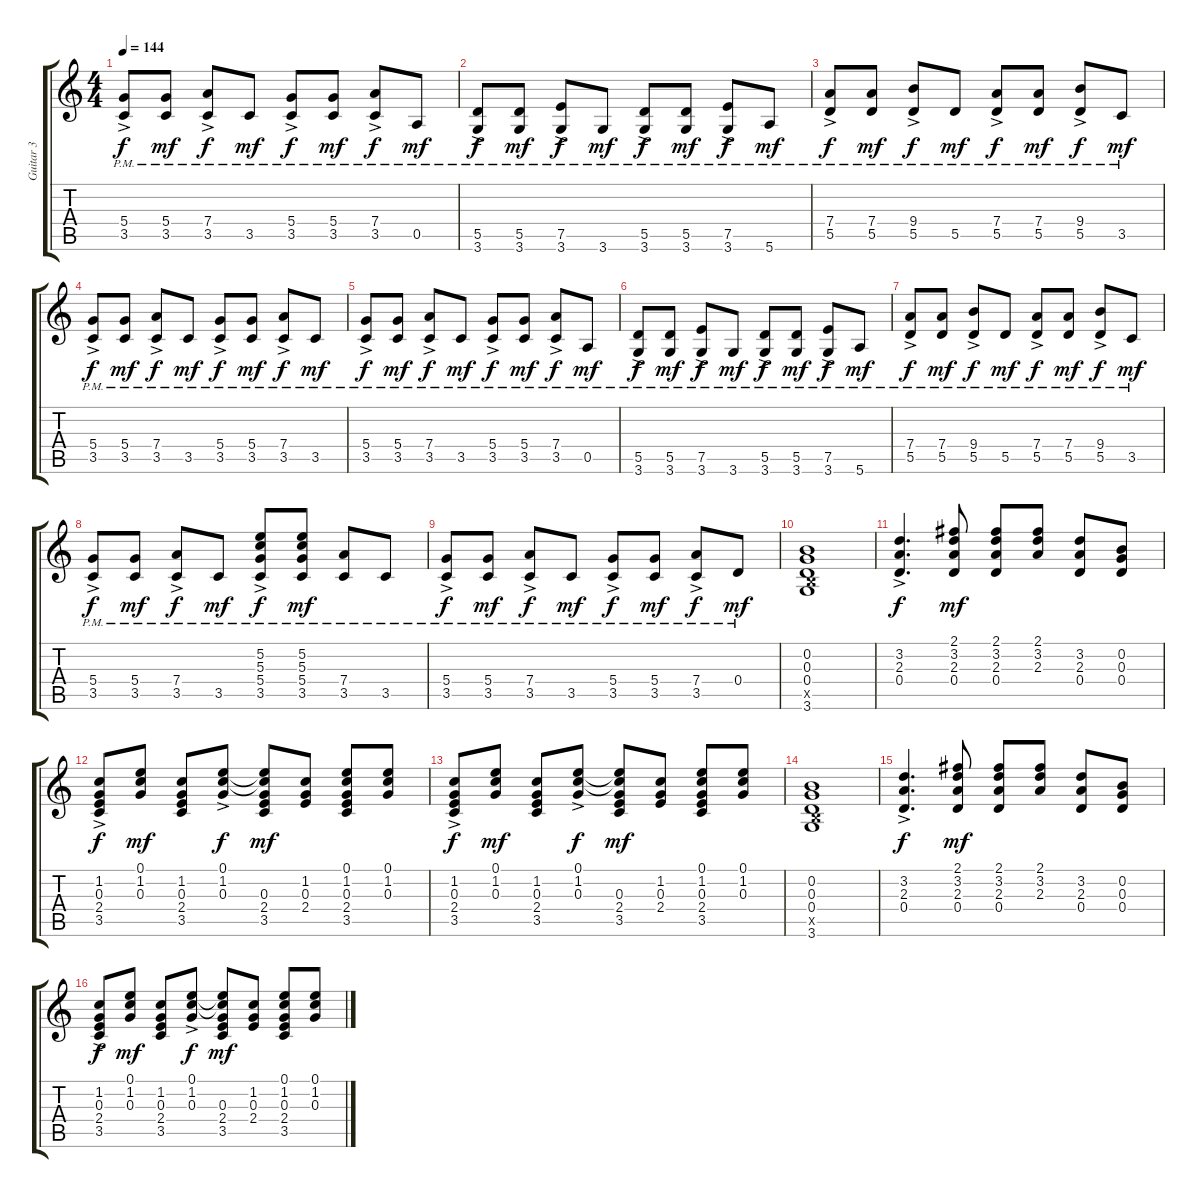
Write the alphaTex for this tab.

\track ("Guitar 3" "Guitar 3") {instrument electricguitarclean}
\staff {score tabs}
\tuning (E4 B3 G3 D3 A2 E2) {hide}
\ts (4 4)
\tempo 144
\clef g2
\ks c
(5.4{ac pm} 3.5{ac pm}).8{dy f} (5.4{pm} 3.5{pm}).8{dy mf} (7.4{ac pm} 3.5{ac pm}).8{dy f} 3.5{pm}.8{dy mf} (5.4{ac pm} 3.5{ac pm}).8{dy f} (5.4{pm} 3.5{pm}).8{dy mf} (7.4{ac pm} 3.5{ac pm}).8{dy f} 0.5{pm}.8{dy mf} |
(5.5{ac pm} 3.6{ac pm}).8{dy f} (5.5{pm} 3.6{pm}).8{dy mf} (7.5{ac pm} 3.6{ac pm}).8{dy f} 3.6{pm}.8{dy mf} (5.5{ac pm} 3.6{ac pm}).8{dy f} (5.5{pm} 3.6{pm}).8{dy mf} (7.5{ac pm} 3.6{ac pm}).8{dy f} 5.6{pm}.8{dy mf} |
(7.4{ac pm} 5.5{ac pm}).8{dy f} (7.4{pm} 5.5{pm}).8{dy mf} (9.4{ac pm} 5.5{ac pm}).8{dy f} 5.5{pm}.8{dy mf} (7.4{ac pm} 5.5{ac pm}).8{dy f} (7.4{pm} 5.5{pm}).8{dy mf} (9.4{ac pm} 5.5{ac pm}).8{dy f} 3.5{pm}.8{dy mf} |
(5.4{ac pm} 3.5{ac pm}).8{dy f} (5.4{pm} 3.5{pm}).8{dy mf} (7.4{ac pm} 3.5{ac pm}).8{dy f} 3.5{pm}.8{dy mf} (5.4{ac pm} 3.5{ac pm}).8{dy f} (5.4{pm} 3.5{pm}).8{dy mf} (7.4{ac pm} 3.5{ac pm}).8{dy f} 3.5{pm}.8{dy mf} |
(5.4{ac pm} 3.5{ac pm}).8{dy f} (5.4{pm} 3.5{pm}).8{dy mf} (7.4{ac pm} 3.5{ac pm}).8{dy f} 3.5{pm}.8{dy mf} (5.4{ac pm} 3.5{ac pm}).8{dy f} (5.4{pm} 3.5{pm}).8{dy mf} (7.4{ac pm} 3.5{ac pm}).8{dy f} 0.5{pm}.8{dy mf} |
(5.5{ac pm} 3.6{ac pm}).8{dy f} (5.5{pm} 3.6{pm}).8{dy mf} (7.5{ac pm} 3.6{ac pm}).8{dy f} 3.6{pm}.8{dy mf} (5.5{ac pm} 3.6{ac pm}).8{dy f} (5.5{pm} 3.6{pm}).8{dy mf} (7.5{ac pm} 3.6{ac pm}).8{dy f} 5.6{pm}.8{dy mf} |
(7.4{ac pm} 5.5{ac pm}).8{dy f} (7.4{pm} 5.5{pm}).8{dy mf} (9.4{ac pm} 5.5{ac pm}).8{dy f} 5.5{pm}.8{dy mf} (7.4{ac pm} 5.5{ac pm}).8{dy f} (7.4{pm} 5.5{pm}).8{dy mf} (9.4{ac pm} 5.5{ac pm}).8{dy f} 3.5{pm}.8{dy mf} |
(5.4{ac pm} 3.5{ac pm}).8{dy f} (5.4{pm} 3.5{pm}).8{dy mf} (7.4{ac pm} 3.5{ac pm}).8{dy f} 3.5{pm}.8{dy mf} (5.2{ac pm} 5.3{ac pm} 5.4{ac pm} 3.5{ac pm}).8{dy f} (5.2{pm} 5.3{pm} 5.4{pm} 3.5{pm}).8{dy mf} (7.4{pm} 3.5{pm}).8 3.5{pm}.8 |
(5.4{ac pm} 3.5{ac pm}).8{dy f} (5.4{pm} 3.5{pm}).8{dy mf} (7.4{ac pm} 3.5{ac pm}).8{dy f} 3.5{pm}.8{dy mf} (5.4{ac pm} 3.5{ac pm}).8{dy f} (5.4{pm} 3.5{pm}).8{dy mf} (7.4{ac pm} 3.5{ac pm}).8{dy f} 0.4{pm}.8{dy mf} |
(0.2 0.3 0.4 2.5{x} 3.6).1 |
(3.2{ac} 2.3{ac} 0.4{ac}).4{d dy f} (2.1 3.2 2.3 0.4).8{dy mf} (2.1 3.2 2.3 0.4).8 (2.1 3.2 2.3).8 (3.2 2.3 0.4).8 (0.2 0.3 0.4).8 |
(1.2{ac} 0.3{ac} 2.4{ac} 3.5{ac}).8{dy f} (0.1 1.2 0.3).8{dy mf} (1.2 0.3 2.4 3.5).8 (0.1{ac} 1.2{ac} 0.3{ac}).8{dy f} (0.1{t} 1.2{t} 0.3 2.4 3.5).8{dy mf} (1.2 0.3 2.4).8 (0.1 1.2 0.3 2.4 3.5).8 (0.1 1.2 0.3).8 |
(1.2{ac} 0.3{ac} 2.4{ac} 3.5{ac}).8{dy f} (0.1 1.2 0.3).8{dy mf} (1.2 0.3 2.4 3.5).8 (0.1{ac} 1.2{ac} 0.3{ac}).8{dy f} (0.1{t} 1.2{t} 0.3 2.4 3.5).8{dy mf} (1.2 0.3 2.4).8 (0.1 1.2 0.3 2.4 3.5).8 (0.1 1.2 0.3).8 |
(0.2 0.3 0.4 2.5{x} 3.6).1 |
(3.2{ac} 2.3{ac} 0.4{ac}).4{d dy f} (2.1 3.2 2.3 0.4).8{dy mf} (2.1 3.2 2.3 0.4).8 (2.1 3.2 2.3).8 (3.2 2.3 0.4).8 (0.2 0.3 0.4).8 |
(1.2{ac} 0.3{ac} 2.4{ac} 3.5{ac}).8{dy f} (0.1 1.2 0.3).8{dy mf} (1.2 0.3 2.4 3.5).8 (0.1{ac} 1.2{ac} 0.3{ac}).8{dy f} (0.1{t} 1.2{t} 0.3 2.4 3.5).8{dy mf} (1.2 0.3 2.4).8 (0.1 1.2 0.3 2.4 3.5).8 (0.1 1.2 0.3).8
